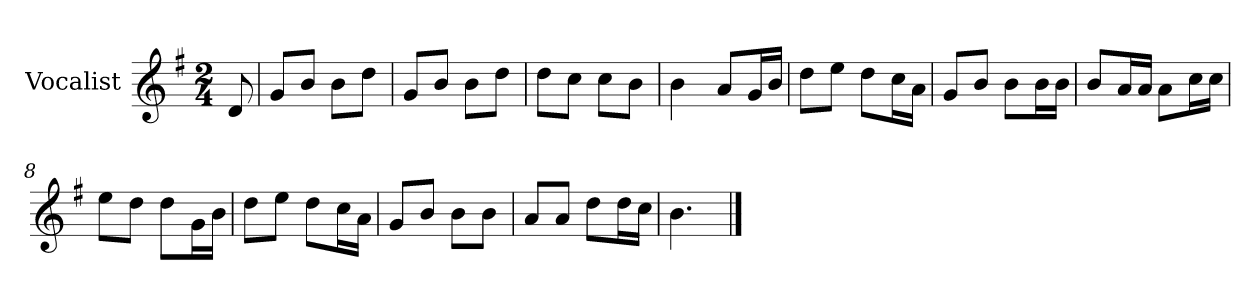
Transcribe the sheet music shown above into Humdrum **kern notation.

**kern
*part1
*staff1
*I"Vocalist
*k[f#]
*G:
*M2/4
=
8d
=1
8gL
8bJ
8bL
8ddJ
=2
8gL
8bJ
8bL
8ddJ
=3
8ddL
8ccJ
8ccL
8bJ
=4
4b
8aL
16gL
16bJJ
=5
8ddL
8eeJ
8ddL
16ccL
16aJJ
=6
8gL
8bJ
8bL
16bL
16bJJ
=7
8bL
16aL
16aJJ
8aL
16ccL
16ccJJ
=8
8eeL
8ddJ
8ddL
16gL
16bJJ
=9
8ddL
8eeJ
8ddL
16ccL
16aJJ
=10
8gL
8bJ
8bL
8bJ
=11
8aL
8aJ
8ddL
16ddL
16ccJJ
=12
4.b
==
*-
